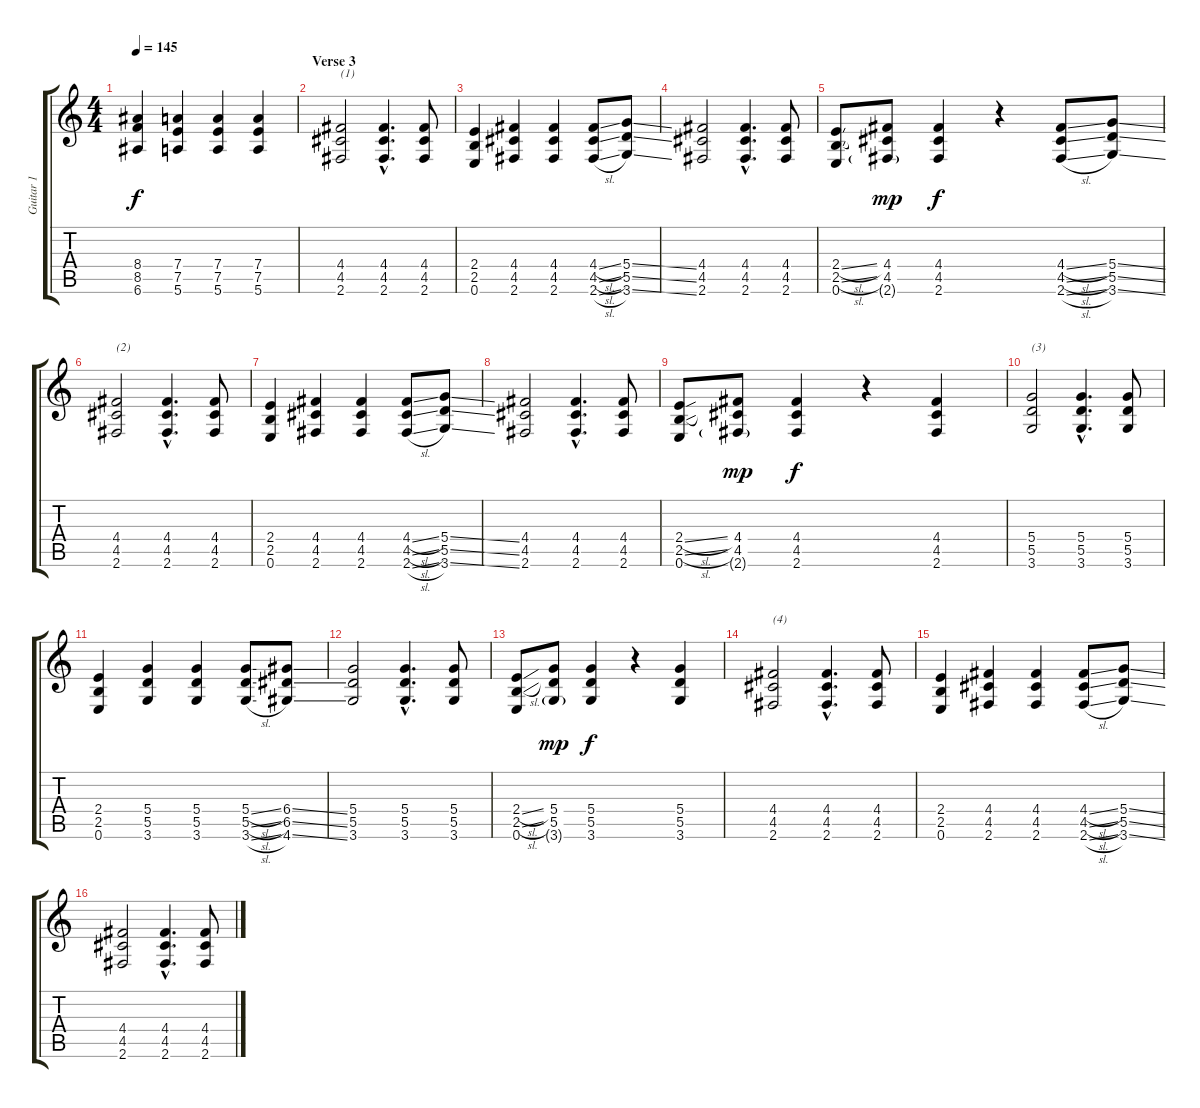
\track ("Guitar 1" "Guitar 1") {instrument distortionguitar}
\staff {score tabs}
\tuning (E4 B3 G3 D3 A2 E2) {hide}
\ts (4 4)
\tempo 145
\clef g2
\ks c
(8.4 8.5 6.6).4{dy f} (7.4 7.5 5.6).4 (7.4 7.5 5.6).4 (7.4 7.5 5.6).4 |
\section ("" "Verse 3")
(4.4 4.5 2.6).2{txt "(1)"} (4.4{hac} 4.5{hac} 2.6{hac}).4{d} (4.4 4.5 2.6).8 |
(2.4 2.5 0.6).4 (4.4 4.5 2.6).4 (4.4 4.5 2.6).4 (4.4{sl} 4.5{sl} 2.6{sl}).8 (5.4{ss} 5.5{ss} 3.6{ss}).8 |
(4.4 4.5 2.6).2 (4.4{hac} 4.5{hac} 2.6{hac}).4{d} (4.4 4.5 2.6).8 |
(2.4{sl} 2.5{sl} 0.6).8 (4.4 4.5 2.6{g}).8{dy mp} (4.4 4.5 2.6).4{dy f} r.4 (4.4{sl} 4.5{sl} 2.6{sl}).8 (5.4{ss} 5.5{ss} 3.6{ss}).8 |
(4.4 4.5 2.6).2{txt "(2)"} (4.4{hac} 4.5{hac} 2.6{hac}).4{d} (4.4 4.5 2.6).8 |
(2.4 2.5 0.6).4 (4.4 4.5 2.6).4 (4.4 4.5 2.6).4 (4.4{sl} 4.5{sl} 2.6{sl}).8 (5.4{ss} 5.5{ss} 3.6{ss}).8 |
(4.4 4.5 2.6).2 (4.4{hac} 4.5{hac} 2.6{hac}).4{d} (4.4 4.5 2.6).8 |
(2.4{sl} 2.5{sl} 0.6).8 (4.4 4.5 2.6{g}).8{dy mp} (4.4 4.5 2.6).4{dy f} r.4 (4.4 4.5 2.6).4 |
(5.4 5.5 3.6).2{txt "(3)"} (5.4{hac} 5.5{hac} 3.6{hac}).4{d} (5.4 5.5 3.6).8 |
(2.4 2.5 0.6).4 (5.4 5.5 3.6).4 (5.4 5.5 3.6).4 (5.4{sl} 5.5{sl} 3.6{sl}).8 (6.4{ss} 6.5{ss} 4.6{ss}).8 |
(5.4 5.5 3.6).2 (5.4{hac} 5.5{hac} 3.6{hac}).4{d} (5.4 5.5 3.6).8 |
(2.4{sl} 2.5{sl} 0.6).8 (5.4 5.5 3.6{g}).8{dy mp} (5.4 5.5 3.6).4{dy f} r.4 (5.4 5.5 3.6).4 |
(4.4 4.5 2.6).2{txt "(4)"} (4.4{hac} 4.5{hac} 2.6{hac}).4{d} (4.4 4.5 2.6).8 |
(2.4 2.5 0.6).4 (4.4 4.5 2.6).4 (4.4 4.5 2.6).4 (4.4{sl} 4.5{sl} 2.6{sl}).8 (5.4{ss} 5.5{ss} 3.6{ss}).8 |
(4.4 4.5 2.6).2 (4.4{hac} 4.5{hac} 2.6{hac}).4{d} (4.4 4.5 2.6).8
